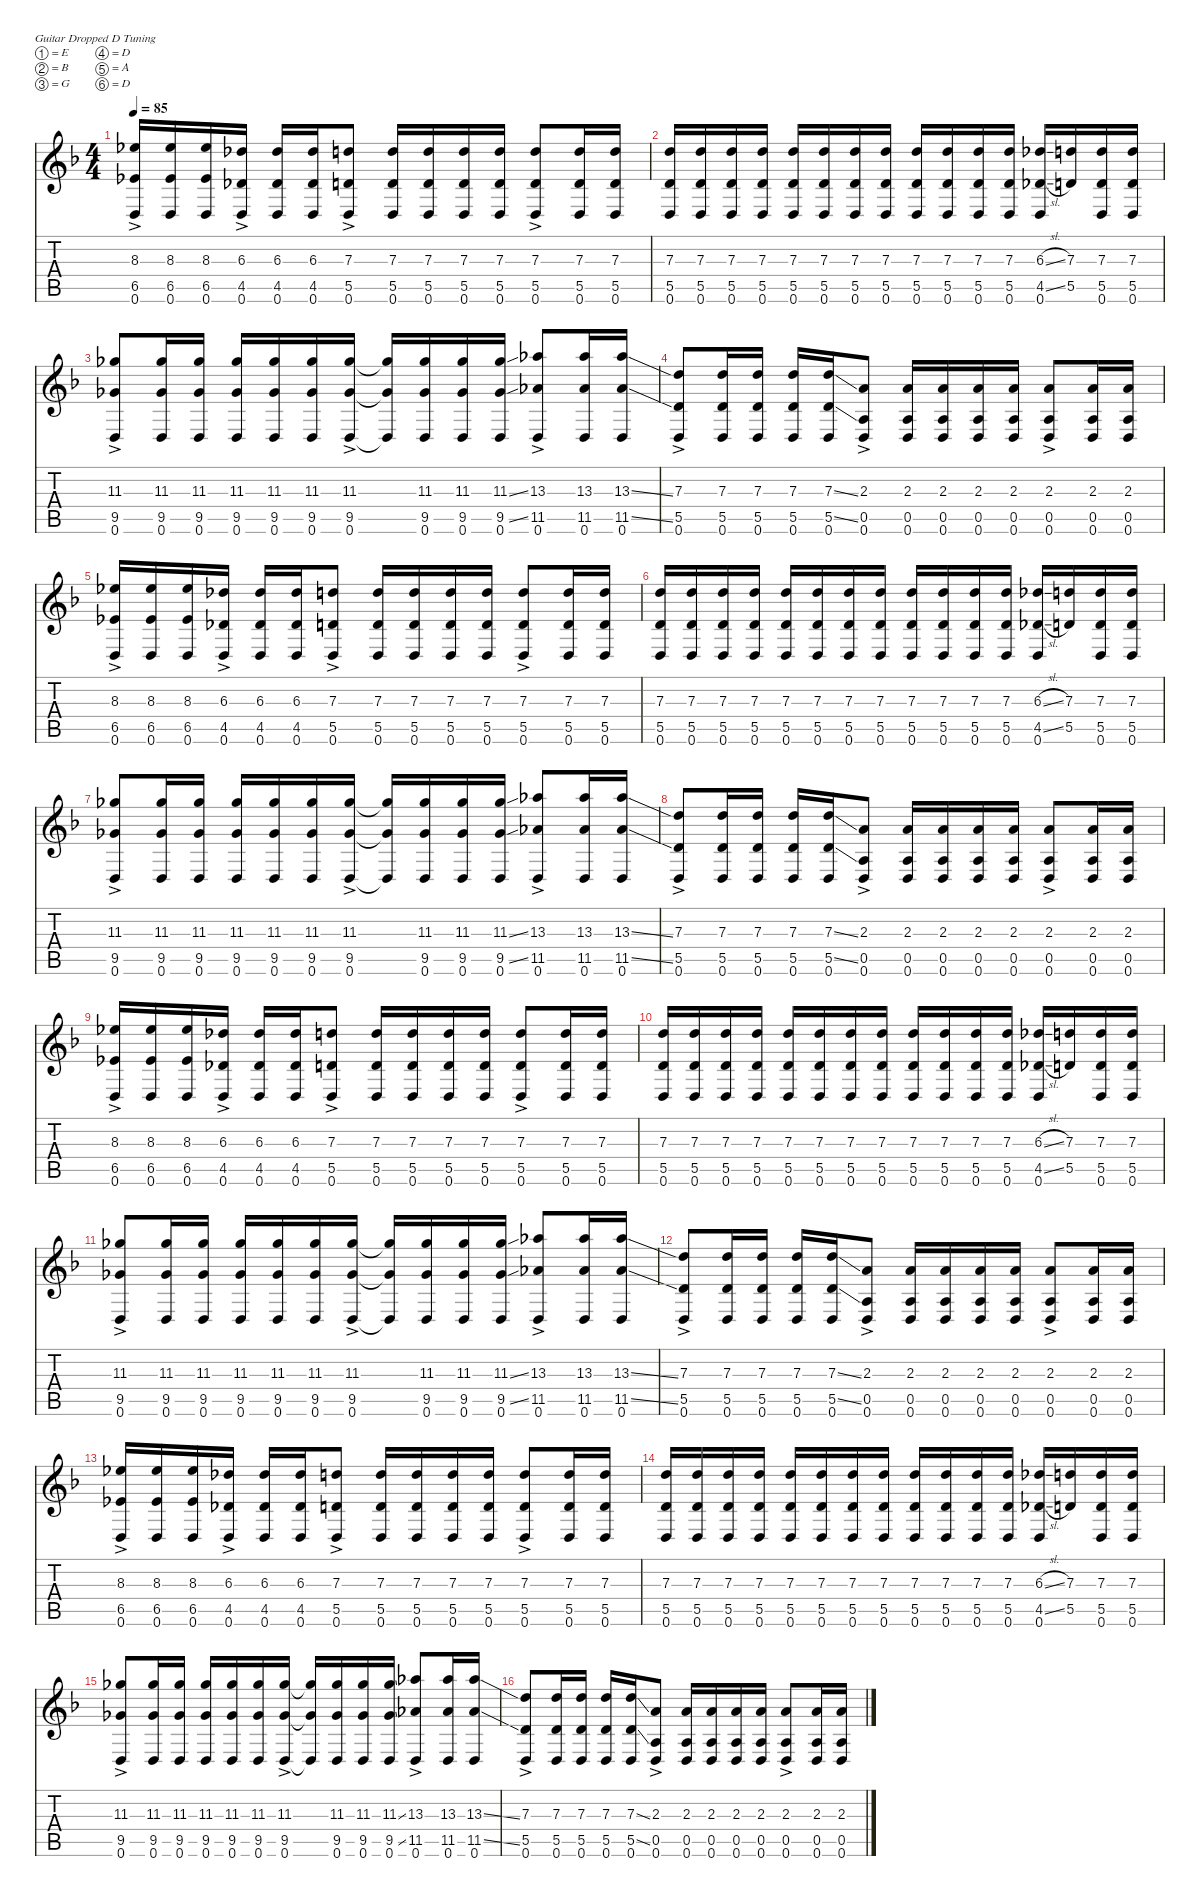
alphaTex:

\defaultSystemsLayout 4
\hideDynamics
\bracketExtendMode nobrackets
\singleTrackTrackNamePolicy hidden
\multiTrackTrackNamePolicy hidden
\firstSystemTrackNameMode fullname
\firstSystemTrackNameOrientation horizontal
\otherSystemsTrackNameOrientation horizontal
\track ("Distorted Guitar 1" "dist.guit.") {instrument distortionguitar}
\staff {score tabs}
\tuning (E4 B3 G3 D3 A2 D2)
\ts (4 4)
\tempo 85
\clef g2
\ks f
(8.3{ac acc b} 6.5{ac acc b} 0.6{ac acc forcenatural}).16{dy f beam Up} (8.3{acc b} 6.5{acc b} 0.6{acc forcenatural}).16{beam Up} (8.3{acc b} 6.5{acc b} 0.6{acc forcenatural}).16{beam Up} (6.3{ac acc b} 4.5{ac acc b} 0.6{ac acc forcenatural}).16{beam Up} (6.3{acc b} 4.5{acc b} 0.6{acc forcenatural}).16{beam Up} (6.3{acc b} 4.5{acc b} 0.6{acc forcenatural}).16{beam Up} (7.3{ac acc forcenatural} 5.5{ac acc forcenatural} 0.6{ac acc forcenatural}).8{beam Up} (7.3{acc forcenatural} 5.5{acc forcenatural} 0.6{acc forcenatural}).16{beam Up} (7.3{acc forcenatural} 5.5{acc forcenatural} 0.6{acc forcenatural}).16{beam Up} (7.3{acc forcenatural} 5.5{acc forcenatural} 0.6{acc forcenatural}).16{beam Up} (7.3{acc forcenatural} 5.5{acc forcenatural} 0.6{acc forcenatural}).16{beam Up} (7.3{ac acc forcenatural} 5.5{ac acc forcenatural} 0.6{ac acc forcenatural}).8{beam Up} (7.3{acc forcenatural} 5.5{acc forcenatural} 0.6{acc forcenatural}).16{beam Up} (7.3{acc forcenatural} 5.5{acc forcenatural} 0.6{acc forcenatural}).16{beam Up} |
(7.3{acc forcenatural} 5.5{acc forcenatural} 0.6{acc forcenatural}).16{dy mf beam Up} (7.3{acc forcenatural} 5.5{acc forcenatural} 0.6{acc forcenatural}).16{beam Up} (7.3{acc forcenatural} 5.5{acc forcenatural} 0.6{acc forcenatural}).16{beam Up} (7.3{acc forcenatural} 5.5{acc forcenatural} 0.6{acc forcenatural}).16{beam Up} (7.3{acc forcenatural} 5.5{acc forcenatural} 0.6{acc forcenatural}).16{beam Up} (7.3{acc forcenatural} 5.5{acc forcenatural} 0.6{acc forcenatural}).16{beam Up} (7.3{acc forcenatural} 5.5{acc forcenatural} 0.6{acc forcenatural}).16{beam Up} (7.3{acc forcenatural} 5.5{acc forcenatural} 0.6{acc forcenatural}).16{beam Up} (7.3{acc forcenatural} 5.5{acc forcenatural} 0.6{acc forcenatural}).16{beam Up} (7.3{acc forcenatural} 5.5{acc forcenatural} 0.6{acc forcenatural}).16{beam Up} (7.3{acc forcenatural} 5.5{acc forcenatural} 0.6{acc forcenatural}).16{beam Up} (7.3{acc forcenatural} 5.5{acc forcenatural} 0.6{acc forcenatural}).16{beam Up} (6.3{sl acc b} 4.5{sl acc b} 0.6{acc forcenatural}).16{beam Up} (7.3{acc forcenatural} 5.5{acc forcenatural}).16{beam Up} (7.3{acc forcenatural} 5.5{acc forcenatural} 0.6{acc forcenatural}).16{beam Up} (7.3{acc forcenatural} 5.5{acc forcenatural} 0.6{acc forcenatural}).16{beam Up} |
(11.3{ac acc b} 9.5{ac acc b} 0.6{ac acc forcenatural}).8{dy f beam Up} (11.3{acc b} 9.5{acc b} 0.6{acc forcenatural}).16{beam Up} (11.3{acc b} 9.5{acc b} 0.6{acc forcenatural}).16{beam Up} (11.3{acc b} 9.5{acc b} 0.6{acc forcenatural}).16{beam Up} (11.3{acc b} 9.5{acc b} 0.6{acc forcenatural}).16{beam Up} (11.3{acc b} 9.5{acc b} 0.6{acc forcenatural}).16{beam Up} (11.3{ac acc b} 9.5{ac acc b} 0.6{ac acc forcenatural}).16{beam Up} (11.3{t acc b} 9.5{t acc b} 0.6{t acc forcenatural}).16{beam Up} (11.3{acc b} 9.5{acc b} 0.6{acc forcenatural}).16{beam Up} (11.3{acc b} 9.5{acc b} 0.6{acc forcenatural}).16{beam Up} (11.3{ss acc b} 9.5{ss acc b} 0.6{acc forcenatural}).16{beam Up} (13.3{ac acc b} 11.5{ac acc b} 0.6{ac acc forcenatural}).8{beam Up} (13.3{acc b} 11.5{acc b} 0.6{acc forcenatural}).16{beam Up} (13.3{ss acc b} 11.5{ss acc b} 0.6{acc forcenatural}).16{beam Up} |
(7.3{ac acc forcenatural} 5.5{ac acc forcenatural} 0.6{ac acc forcenatural}).8{beam Up} (7.3{acc forcenatural} 5.5{acc forcenatural} 0.6{acc forcenatural}).16{beam Up} (7.3{acc forcenatural} 5.5{acc forcenatural} 0.6{acc forcenatural}).16{beam Up} (7.3{acc forcenatural} 5.5{acc forcenatural} 0.6{acc forcenatural}).16{beam Up} (7.3{ss acc forcenatural} 5.5{ss acc forcenatural} 0.6{acc forcenatural}).16{beam Up} (2.3{ac acc forcenatural} 0.5{ac acc forcenatural} 0.6{ac acc forcenatural}).8{beam Up} (2.3{acc forcenatural} 0.5{acc forcenatural} 0.6{acc forcenatural}).16{beam Up} (2.3{acc forcenatural} 0.5{acc forcenatural} 0.6{acc forcenatural}).16{beam Up} (2.3{acc forcenatural} 0.5{acc forcenatural} 0.6{acc forcenatural}).16{beam Up} (2.3{acc forcenatural} 0.5{acc forcenatural} 0.6{acc forcenatural}).16{beam Up} (2.3{ac acc forcenatural} 0.5{ac acc forcenatural} 0.6{ac acc forcenatural}).8{beam Up} (2.3{acc forcenatural} 0.5{acc forcenatural} 0.6{acc forcenatural}).16{beam Up} (2.3{acc forcenatural} 0.5{acc forcenatural} 0.6{acc forcenatural}).16{beam Up} |
(8.3{ac acc b} 6.5{ac acc b} 0.6{ac acc forcenatural}).16{beam Up} (8.3{acc b} 6.5{acc b} 0.6{acc forcenatural}).16{beam Up} (8.3{acc b} 6.5{acc b} 0.6{acc forcenatural}).16{beam Up} (6.3{ac acc b} 4.5{ac acc b} 0.6{ac acc forcenatural}).16{beam Up} (6.3{acc b} 4.5{acc b} 0.6{acc forcenatural}).16{beam Up} (6.3{acc b} 4.5{acc b} 0.6{acc forcenatural}).16{beam Up} (7.3{ac acc forcenatural} 5.5{ac acc forcenatural} 0.6{ac acc forcenatural}).8{beam Up} (7.3{acc forcenatural} 5.5{acc forcenatural} 0.6{acc forcenatural}).16{beam Up} (7.3{acc forcenatural} 5.5{acc forcenatural} 0.6{acc forcenatural}).16{beam Up} (7.3{acc forcenatural} 5.5{acc forcenatural} 0.6{acc forcenatural}).16{beam Up} (7.3{acc forcenatural} 5.5{acc forcenatural} 0.6{acc forcenatural}).16{beam Up} (7.3{ac acc forcenatural} 5.5{ac acc forcenatural} 0.6{ac acc forcenatural}).8{beam Up} (7.3{acc forcenatural} 5.5{acc forcenatural} 0.6{acc forcenatural}).16{beam Up} (7.3{acc forcenatural} 5.5{acc forcenatural} 0.6{acc forcenatural}).16{beam Up} |
(7.3{acc forcenatural} 5.5{acc forcenatural} 0.6{acc forcenatural}).16{dy mf beam Up} (7.3{acc forcenatural} 5.5{acc forcenatural} 0.6{acc forcenatural}).16{beam Up} (7.3{acc forcenatural} 5.5{acc forcenatural} 0.6{acc forcenatural}).16{beam Up} (7.3{acc forcenatural} 5.5{acc forcenatural} 0.6{acc forcenatural}).16{beam Up} (7.3{acc forcenatural} 5.5{acc forcenatural} 0.6{acc forcenatural}).16{beam Up} (7.3{acc forcenatural} 5.5{acc forcenatural} 0.6{acc forcenatural}).16{beam Up} (7.3{acc forcenatural} 5.5{acc forcenatural} 0.6{acc forcenatural}).16{beam Up} (7.3{acc forcenatural} 5.5{acc forcenatural} 0.6{acc forcenatural}).16{beam Up} (7.3{acc forcenatural} 5.5{acc forcenatural} 0.6{acc forcenatural}).16{beam Up} (7.3{acc forcenatural} 5.5{acc forcenatural} 0.6{acc forcenatural}).16{beam Up} (7.3{acc forcenatural} 5.5{acc forcenatural} 0.6{acc forcenatural}).16{beam Up} (7.3{acc forcenatural} 5.5{acc forcenatural} 0.6{acc forcenatural}).16{beam Up} (6.3{sl acc b} 4.5{sl acc b} 0.6{acc forcenatural}).16{beam Up} (7.3{acc forcenatural} 5.5{acc forcenatural}).16{beam Up} (7.3{acc forcenatural} 5.5{acc forcenatural} 0.6{acc forcenatural}).16{beam Up} (7.3{acc forcenatural} 5.5{acc forcenatural} 0.6{acc forcenatural}).16{beam Up} |
(11.3{ac acc b} 9.5{ac acc b} 0.6{ac acc forcenatural}).8{dy f beam Up} (11.3{acc b} 9.5{acc b} 0.6{acc forcenatural}).16{beam Up} (11.3{acc b} 9.5{acc b} 0.6{acc forcenatural}).16{beam Up} (11.3{acc b} 9.5{acc b} 0.6{acc forcenatural}).16{beam Up} (11.3{acc b} 9.5{acc b} 0.6{acc forcenatural}).16{beam Up} (11.3{acc b} 9.5{acc b} 0.6{acc forcenatural}).16{beam Up} (11.3{ac acc b} 9.5{ac acc b} 0.6{ac acc forcenatural}).16{beam Up} (11.3{t acc b} 9.5{t acc b} 0.6{t acc forcenatural}).16{beam Up} (11.3{acc b} 9.5{acc b} 0.6{acc forcenatural}).16{beam Up} (11.3{acc b} 9.5{acc b} 0.6{acc forcenatural}).16{beam Up} (11.3{ss acc b} 9.5{ss acc b} 0.6{acc forcenatural}).16{beam Up} (13.3{ac acc b} 11.5{ac acc b} 0.6{ac acc forcenatural}).8{beam Up} (13.3{acc b} 11.5{acc b} 0.6{acc forcenatural}).16{beam Up} (13.3{ss acc b} 11.5{ss acc b} 0.6{acc forcenatural}).16{beam Up} |
(7.3{ac acc forcenatural} 5.5{ac acc forcenatural} 0.6{ac acc forcenatural}).8{beam Up} (7.3{acc forcenatural} 5.5{acc forcenatural} 0.6{acc forcenatural}).16{beam Up} (7.3{acc forcenatural} 5.5{acc forcenatural} 0.6{acc forcenatural}).16{beam Up} (7.3{acc forcenatural} 5.5{acc forcenatural} 0.6{acc forcenatural}).16{beam Up} (7.3{ss acc forcenatural} 5.5{ss acc forcenatural} 0.6{acc forcenatural}).16{beam Up} (2.3{ac acc forcenatural} 0.5{ac acc forcenatural} 0.6{ac acc forcenatural}).8{beam Up} (2.3{acc forcenatural} 0.5{acc forcenatural} 0.6{acc forcenatural}).16{beam Up} (2.3{acc forcenatural} 0.5{acc forcenatural} 0.6{acc forcenatural}).16{beam Up} (2.3{acc forcenatural} 0.5{acc forcenatural} 0.6{acc forcenatural}).16{beam Up} (2.3{acc forcenatural} 0.5{acc forcenatural} 0.6{acc forcenatural}).16{beam Up} (2.3{ac acc forcenatural} 0.5{ac acc forcenatural} 0.6{ac acc forcenatural}).8{beam Up} (2.3{acc forcenatural} 0.5{acc forcenatural} 0.6{acc forcenatural}).16{beam Up} (2.3{acc forcenatural} 0.5{acc forcenatural} 0.6{acc forcenatural}).16{beam Up} |
(8.3{ac acc b} 6.5{ac acc b} 0.6{ac acc forcenatural}).16{beam Up} (8.3{acc b} 6.5{acc b} 0.6{acc forcenatural}).16{beam Up} (8.3{acc b} 6.5{acc b} 0.6{acc forcenatural}).16{beam Up} (6.3{ac acc b} 4.5{ac acc b} 0.6{ac acc forcenatural}).16{beam Up} (6.3{acc b} 4.5{acc b} 0.6{acc forcenatural}).16{beam Up} (6.3{acc b} 4.5{acc b} 0.6{acc forcenatural}).16{beam Up} (7.3{ac acc forcenatural} 5.5{ac acc forcenatural} 0.6{ac acc forcenatural}).8{beam Up} (7.3{acc forcenatural} 5.5{acc forcenatural} 0.6{acc forcenatural}).16{beam Up} (7.3{acc forcenatural} 5.5{acc forcenatural} 0.6{acc forcenatural}).16{beam Up} (7.3{acc forcenatural} 5.5{acc forcenatural} 0.6{acc forcenatural}).16{beam Up} (7.3{acc forcenatural} 5.5{acc forcenatural} 0.6{acc forcenatural}).16{beam Up} (7.3{ac acc forcenatural} 5.5{ac acc forcenatural} 0.6{ac acc forcenatural}).8{beam Up} (7.3{acc forcenatural} 5.5{acc forcenatural} 0.6{acc forcenatural}).16{beam Up} (7.3{acc forcenatural} 5.5{acc forcenatural} 0.6{acc forcenatural}).16{beam Up} |
(7.3{acc forcenatural} 5.5{acc forcenatural} 0.6{acc forcenatural}).16{dy mf beam Up} (7.3{acc forcenatural} 5.5{acc forcenatural} 0.6{acc forcenatural}).16{beam Up} (7.3{acc forcenatural} 5.5{acc forcenatural} 0.6{acc forcenatural}).16{beam Up} (7.3{acc forcenatural} 5.5{acc forcenatural} 0.6{acc forcenatural}).16{beam Up} (7.3{acc forcenatural} 5.5{acc forcenatural} 0.6{acc forcenatural}).16{beam Up} (7.3{acc forcenatural} 5.5{acc forcenatural} 0.6{acc forcenatural}).16{beam Up} (7.3{acc forcenatural} 5.5{acc forcenatural} 0.6{acc forcenatural}).16{beam Up} (7.3{acc forcenatural} 5.5{acc forcenatural} 0.6{acc forcenatural}).16{beam Up} (7.3{acc forcenatural} 5.5{acc forcenatural} 0.6{acc forcenatural}).16{beam Up} (7.3{acc forcenatural} 5.5{acc forcenatural} 0.6{acc forcenatural}).16{beam Up} (7.3{acc forcenatural} 5.5{acc forcenatural} 0.6{acc forcenatural}).16{beam Up} (7.3{acc forcenatural} 5.5{acc forcenatural} 0.6{acc forcenatural}).16{beam Up} (6.3{sl acc b} 4.5{sl acc b} 0.6{acc forcenatural}).16{beam Up} (7.3{acc forcenatural} 5.5{acc forcenatural}).16{beam Up} (7.3{acc forcenatural} 5.5{acc forcenatural} 0.6{acc forcenatural}).16{beam Up} (7.3{acc forcenatural} 5.5{acc forcenatural} 0.6{acc forcenatural}).16{beam Up} |
(11.3{ac acc b} 9.5{ac acc b} 0.6{ac acc forcenatural}).8{dy f beam Up} (11.3{acc b} 9.5{acc b} 0.6{acc forcenatural}).16{beam Up} (11.3{acc b} 9.5{acc b} 0.6{acc forcenatural}).16{beam Up} (11.3{acc b} 9.5{acc b} 0.6{acc forcenatural}).16{beam Up} (11.3{acc b} 9.5{acc b} 0.6{acc forcenatural}).16{beam Up} (11.3{acc b} 9.5{acc b} 0.6{acc forcenatural}).16{beam Up} (11.3{ac acc b} 9.5{ac acc b} 0.6{ac acc forcenatural}).16{beam Up} (11.3{t acc b} 9.5{t acc b} 0.6{t acc forcenatural}).16{beam Up} (11.3{acc b} 9.5{acc b} 0.6{acc forcenatural}).16{beam Up} (11.3{acc b} 9.5{acc b} 0.6{acc forcenatural}).16{beam Up} (11.3{ss acc b} 9.5{ss acc b} 0.6{acc forcenatural}).16{beam Up} (13.3{ac acc b} 11.5{ac acc b} 0.6{ac acc forcenatural}).8{beam Up} (13.3{acc b} 11.5{acc b} 0.6{acc forcenatural}).16{beam Up} (13.3{ss acc b} 11.5{ss acc b} 0.6{acc forcenatural}).16{beam Up} |
(7.3{ac acc forcenatural} 5.5{ac acc forcenatural} 0.6{ac acc forcenatural}).8{beam Up} (7.3{acc forcenatural} 5.5{acc forcenatural} 0.6{acc forcenatural}).16{beam Up} (7.3{acc forcenatural} 5.5{acc forcenatural} 0.6{acc forcenatural}).16{beam Up} (7.3{acc forcenatural} 5.5{acc forcenatural} 0.6{acc forcenatural}).16{beam Up} (7.3{ss acc forcenatural} 5.5{ss acc forcenatural} 0.6{acc forcenatural}).16{beam Up} (2.3{ac acc forcenatural} 0.5{ac acc forcenatural} 0.6{ac acc forcenatural}).8{beam Up} (2.3{acc forcenatural} 0.5{acc forcenatural} 0.6{acc forcenatural}).16{beam Up} (2.3{acc forcenatural} 0.5{acc forcenatural} 0.6{acc forcenatural}).16{beam Up} (2.3{acc forcenatural} 0.5{acc forcenatural} 0.6{acc forcenatural}).16{beam Up} (2.3{acc forcenatural} 0.5{acc forcenatural} 0.6{acc forcenatural}).16{beam Up} (2.3{ac acc forcenatural} 0.5{ac acc forcenatural} 0.6{ac acc forcenatural}).8{beam Up} (2.3{acc forcenatural} 0.5{acc forcenatural} 0.6{acc forcenatural}).16{beam Up} (2.3{acc forcenatural} 0.5{acc forcenatural} 0.6{acc forcenatural}).16{beam Up} |
(8.3{ac acc b} 6.5{ac acc b} 0.6{ac acc forcenatural}).16{beam Up} (8.3{acc b} 6.5{acc b} 0.6{acc forcenatural}).16{beam Up} (8.3{acc b} 6.5{acc b} 0.6{acc forcenatural}).16{beam Up} (6.3{ac acc b} 4.5{ac acc b} 0.6{ac acc forcenatural}).16{beam Up} (6.3{acc b} 4.5{acc b} 0.6{acc forcenatural}).16{beam Up} (6.3{acc b} 4.5{acc b} 0.6{acc forcenatural}).16{beam Up} (7.3{ac acc forcenatural} 5.5{ac acc forcenatural} 0.6{ac acc forcenatural}).8{beam Up} (7.3{acc forcenatural} 5.5{acc forcenatural} 0.6{acc forcenatural}).16{beam Up} (7.3{acc forcenatural} 5.5{acc forcenatural} 0.6{acc forcenatural}).16{beam Up} (7.3{acc forcenatural} 5.5{acc forcenatural} 0.6{acc forcenatural}).16{beam Up} (7.3{acc forcenatural} 5.5{acc forcenatural} 0.6{acc forcenatural}).16{beam Up} (7.3{ac acc forcenatural} 5.5{ac acc forcenatural} 0.6{ac acc forcenatural}).8{beam Up} (7.3{acc forcenatural} 5.5{acc forcenatural} 0.6{acc forcenatural}).16{beam Up} (7.3{acc forcenatural} 5.5{acc forcenatural} 0.6{acc forcenatural}).16{beam Up} |
(7.3{acc forcenatural} 5.5{acc forcenatural} 0.6{acc forcenatural}).16{dy mf beam Up} (7.3{acc forcenatural} 5.5{acc forcenatural} 0.6{acc forcenatural}).16{beam Up} (7.3{acc forcenatural} 5.5{acc forcenatural} 0.6{acc forcenatural}).16{beam Up} (7.3{acc forcenatural} 5.5{acc forcenatural} 0.6{acc forcenatural}).16{beam Up} (7.3{acc forcenatural} 5.5{acc forcenatural} 0.6{acc forcenatural}).16{beam Up} (7.3{acc forcenatural} 5.5{acc forcenatural} 0.6{acc forcenatural}).16{beam Up} (7.3{acc forcenatural} 5.5{acc forcenatural} 0.6{acc forcenatural}).16{beam Up} (7.3{acc forcenatural} 5.5{acc forcenatural} 0.6{acc forcenatural}).16{beam Up} (7.3{acc forcenatural} 5.5{acc forcenatural} 0.6{acc forcenatural}).16{beam Up} (7.3{acc forcenatural} 5.5{acc forcenatural} 0.6{acc forcenatural}).16{beam Up} (7.3{acc forcenatural} 5.5{acc forcenatural} 0.6{acc forcenatural}).16{beam Up} (7.3{acc forcenatural} 5.5{acc forcenatural} 0.6{acc forcenatural}).16{beam Up} (6.3{sl acc b} 4.5{sl acc b} 0.6{acc forcenatural}).16{beam Up} (7.3{acc forcenatural} 5.5{acc forcenatural}).16{beam Up} (7.3{acc forcenatural} 5.5{acc forcenatural} 0.6{acc forcenatural}).16{beam Up} (7.3{acc forcenatural} 5.5{acc forcenatural} 0.6{acc forcenatural}).16{beam Up} |
(11.3{ac acc b} 9.5{ac acc b} 0.6{ac acc forcenatural}).8{dy f beam Up} (11.3{acc b} 9.5{acc b} 0.6{acc forcenatural}).16{beam Up} (11.3{acc b} 9.5{acc b} 0.6{acc forcenatural}).16{beam Up} (11.3{acc b} 9.5{acc b} 0.6{acc forcenatural}).16{beam Up} (11.3{acc b} 9.5{acc b} 0.6{acc forcenatural}).16{beam Up} (11.3{acc b} 9.5{acc b} 0.6{acc forcenatural}).16{beam Up} (11.3{ac acc b} 9.5{ac acc b} 0.6{ac acc forcenatural}).16{beam Up} (11.3{t acc b} 9.5{t acc b} 0.6{t acc forcenatural}).16{beam Up} (11.3{acc b} 9.5{acc b} 0.6{acc forcenatural}).16{beam Up} (11.3{acc b} 9.5{acc b} 0.6{acc forcenatural}).16{beam Up} (11.3{ss acc b} 9.5{ss acc b} 0.6{acc forcenatural}).16{beam Up} (13.3{ac acc b} 11.5{ac acc b} 0.6{ac acc forcenatural}).8{beam Up} (13.3{acc b} 11.5{acc b} 0.6{acc forcenatural}).16{beam Up} (13.3{ss acc b} 11.5{ss acc b} 0.6{acc forcenatural}).16{beam Up} |
(7.3{ac acc forcenatural} 5.5{ac acc forcenatural} 0.6{ac acc forcenatural}).8{beam Up} (7.3{acc forcenatural} 5.5{acc forcenatural} 0.6{acc forcenatural}).16{beam Up} (7.3{acc forcenatural} 5.5{acc forcenatural} 0.6{acc forcenatural}).16{beam Up} (7.3{acc forcenatural} 5.5{acc forcenatural} 0.6{acc forcenatural}).16{beam Up} (7.3{ss acc forcenatural} 5.5{ss acc forcenatural} 0.6{acc forcenatural}).16{beam Up} (2.3{ac acc forcenatural} 0.5{ac acc forcenatural} 0.6{ac acc forcenatural}).8{beam Up} (2.3{acc forcenatural} 0.5{acc forcenatural} 0.6{acc forcenatural}).16{beam Up} (2.3{acc forcenatural} 0.5{acc forcenatural} 0.6{acc forcenatural}).16{beam Up} (2.3{acc forcenatural} 0.5{acc forcenatural} 0.6{acc forcenatural}).16{beam Up} (2.3{acc forcenatural} 0.5{acc forcenatural} 0.6{acc forcenatural}).16{beam Up} (2.3{ac acc forcenatural} 0.5{ac acc forcenatural} 0.6{ac acc forcenatural}).8{beam Up} (2.3{acc forcenatural} 0.5{acc forcenatural} 0.6{acc forcenatural}).16{beam Up} (2.3{acc forcenatural} 0.5{acc forcenatural} 0.6{acc forcenatural}).16{beam Up}
